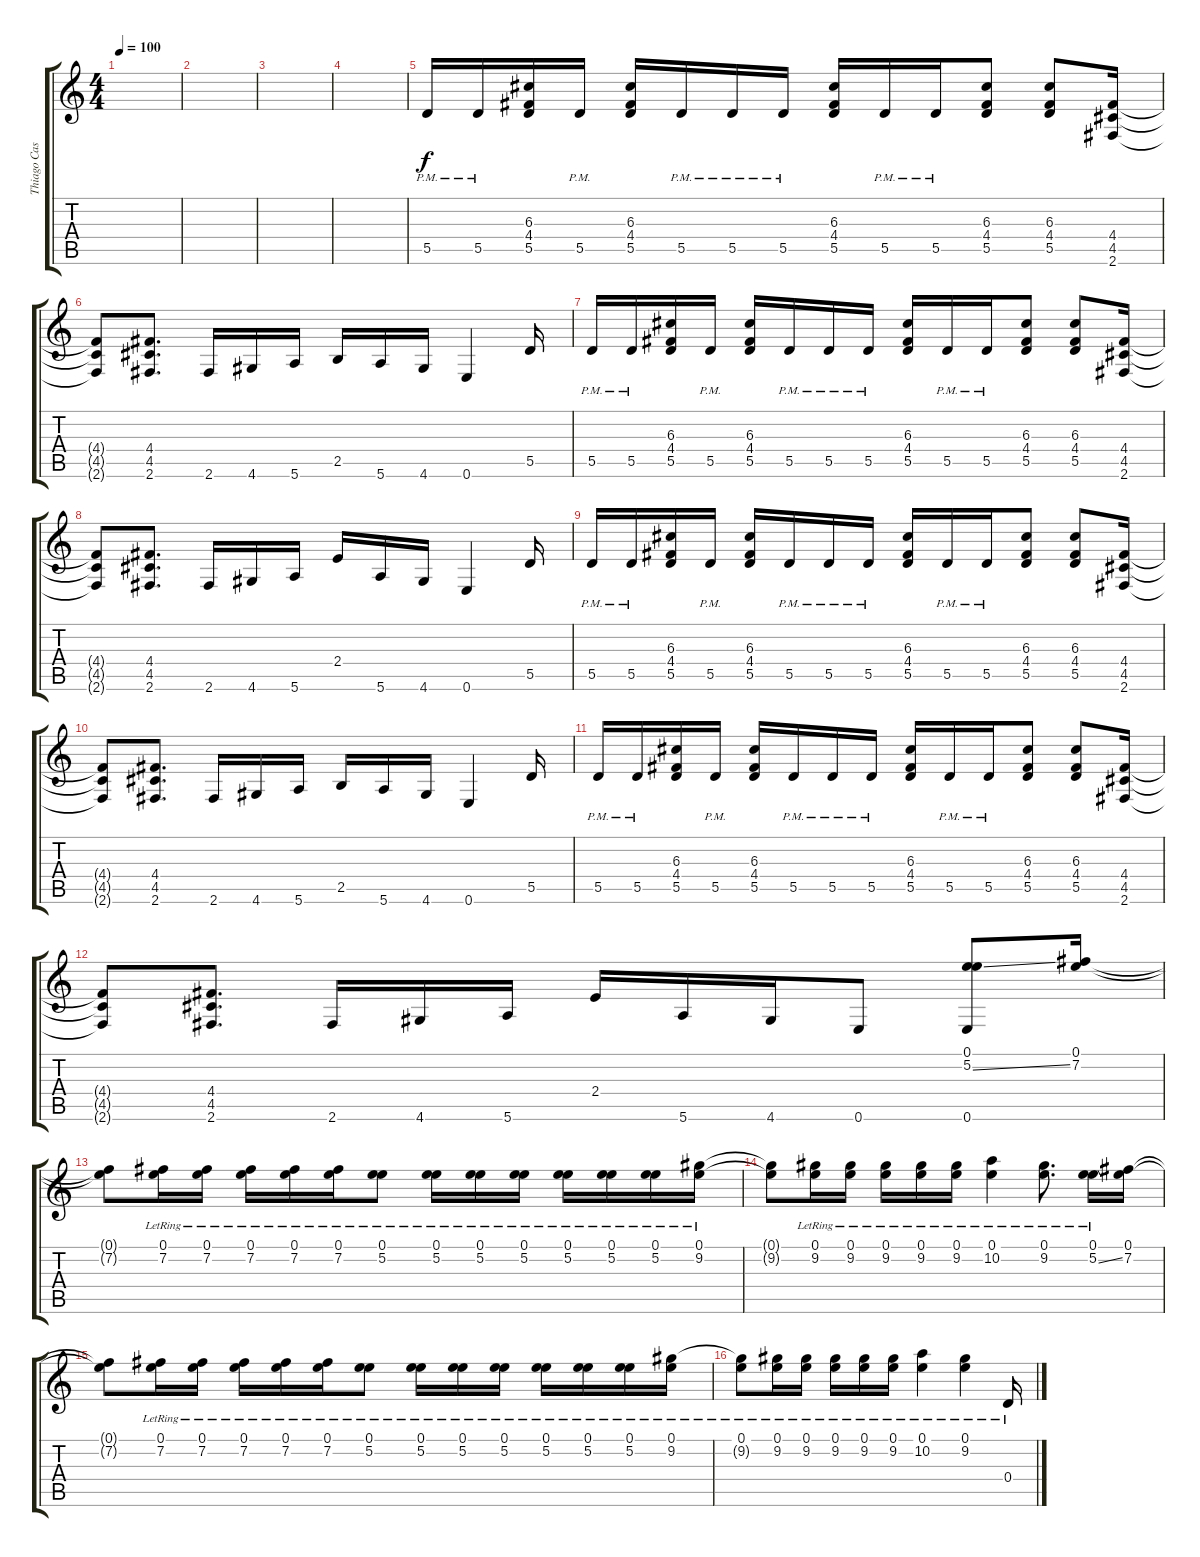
\track ("Thiago Castanho" "Thiago Cas") {instrument distortionguitar}
\staff {score tabs}
\tuning (E4 B3 G3 D3 A2 E2) {hide}
\ts (4 4)
\tempo 100
\clef g2
\ks c
|
|
|
|
5.5{pm}.16 5.5{pm}.16 (6.3 4.4 5.5).16 5.5{pm}.16 (6.3 4.4 5.5).16 5.5{pm}.16 5.5{pm}.16 5.5{pm}.16 (6.3 4.4 5.5).16 5.5{pm}.16 5.5{pm}.16 (6.3 4.4 5.5).8 (6.3 4.4 5.5).8 (4.4 4.5 2.6).16 |
(4.4{t} 4.5{t} 2.6{t}).8 (4.4 4.5 2.6).8{d} 2.6.16 4.6.16 5.6.16 2.5.16 5.6.16 4.6.16 0.6.4 5.5.16 |
5.5{pm}.16 5.5{pm}.16 (6.3 4.4 5.5).16 5.5{pm}.16 (6.3 4.4 5.5).16 5.5{pm}.16 5.5{pm}.16 5.5{pm}.16 (6.3 4.4 5.5).16 5.5{pm}.16 5.5{pm}.16 (6.3 4.4 5.5).8 (6.3 4.4 5.5).8 (4.4 4.5 2.6).16 |
(4.4{t} 4.5{t} 2.6{t}).8 (4.4 4.5 2.6).8{d} 2.6.16 4.6.16 5.6.16 2.4.16 5.6.16 4.6.16 0.6.4 5.5.16 |
5.5{pm}.16 5.5{pm}.16 (6.3 4.4 5.5).16 5.5{pm}.16 (6.3 4.4 5.5).16 5.5{pm}.16 5.5{pm}.16 5.5{pm}.16 (6.3 4.4 5.5).16 5.5{pm}.16 5.5{pm}.16 (6.3 4.4 5.5).8 (6.3 4.4 5.5).8 (4.4 4.5 2.6).16 |
(4.4{t} 4.5{t} 2.6{t}).8 (4.4 4.5 2.6).8{d} 2.6.16 4.6.16 5.6.16 2.5.16 5.6.16 4.6.16 0.6.4 5.5.16 |
5.5{pm}.16 5.5{pm}.16 (6.3 4.4 5.5).16 5.5{pm}.16 (6.3 4.4 5.5).16 5.5{pm}.16 5.5{pm}.16 5.5{pm}.16 (6.3 4.4 5.5).16 5.5{pm}.16 5.5{pm}.16 (6.3 4.4 5.5).8 (6.3 4.4 5.5).8 (4.4 4.5 2.6).16 |
(4.4{t} 4.5{t} 2.6{t}).8 (4.4 4.5 2.6).8{d} 2.6.16 4.6.16 5.6.16 2.4.16 5.6.16 4.6.16 0.6.8 (0.1 5.2{ss} 0.6).8 (0.1 7.2).16 |
(0.1{t} 7.2{t}).8 (0.1{lr} 7.2).16 (0.1{lr} 7.2{lr}).16 (0.1{lr} 7.2{lr}).16 (0.1{lr} 7.2{lr}).16 (0.1{lr} 7.2{lr}).16 (0.1{lr} 5.2{lr}).8 (0.1{lr} 5.2{lr}).16 (0.1{lr} 5.2{lr}).16 (0.1{lr} 5.2{lr}).16 (0.1{lr} 5.2{lr}).16 (0.1{lr} 5.2{lr}).16 (0.1{lr} 5.2{lr}).16 (0.1{lr} 9.2{lr}).16 |
(0.1{t} 9.2{t}).8 (0.1{lr} 9.2{lr}).16 (0.1{lr} 9.2{lr}).16 (0.1{lr} 9.2{lr}).16 (0.1{lr} 9.2{lr}).16 (0.1{lr} 9.2{lr}).16 (0.1{lr} 10.2{lr}).4 (0.1{lr} 9.2{lr}).8{d} (0.1{lr} 5.2{ss lr}).16 (0.1 7.2).16 |
(0.1{t} 7.2{t}).8 (0.1{lr} 7.2).16 (0.1{lr} 7.2{lr}).16 (0.1{lr} 7.2{lr}).16 (0.1{lr} 7.2{lr}).16 (0.1{lr} 7.2{lr}).16 (0.1{lr} 5.2{lr}).8 (0.1{lr} 5.2{lr}).16 (0.1{lr} 5.2{lr}).16 (0.1{lr} 5.2{lr}).16 (0.1{lr} 5.2{lr}).16 (0.1{lr} 5.2{lr}).16 (0.1{lr} 5.2{lr}).16 (0.1{lr} 9.2{lr}).16 |
(0.1{lr} 9.2{t}).8 (0.1{lr} 9.2{lr}).16 (0.1{lr} 9.2{lr}).16 (0.1{lr} 9.2{lr}).16 (0.1{lr} 9.2{lr}).16 (0.1{lr} 9.2{lr}).16 (0.1{lr} 10.2{lr}).4 (0.1{lr} 9.2{lr}).4 0.4{lr}.16
